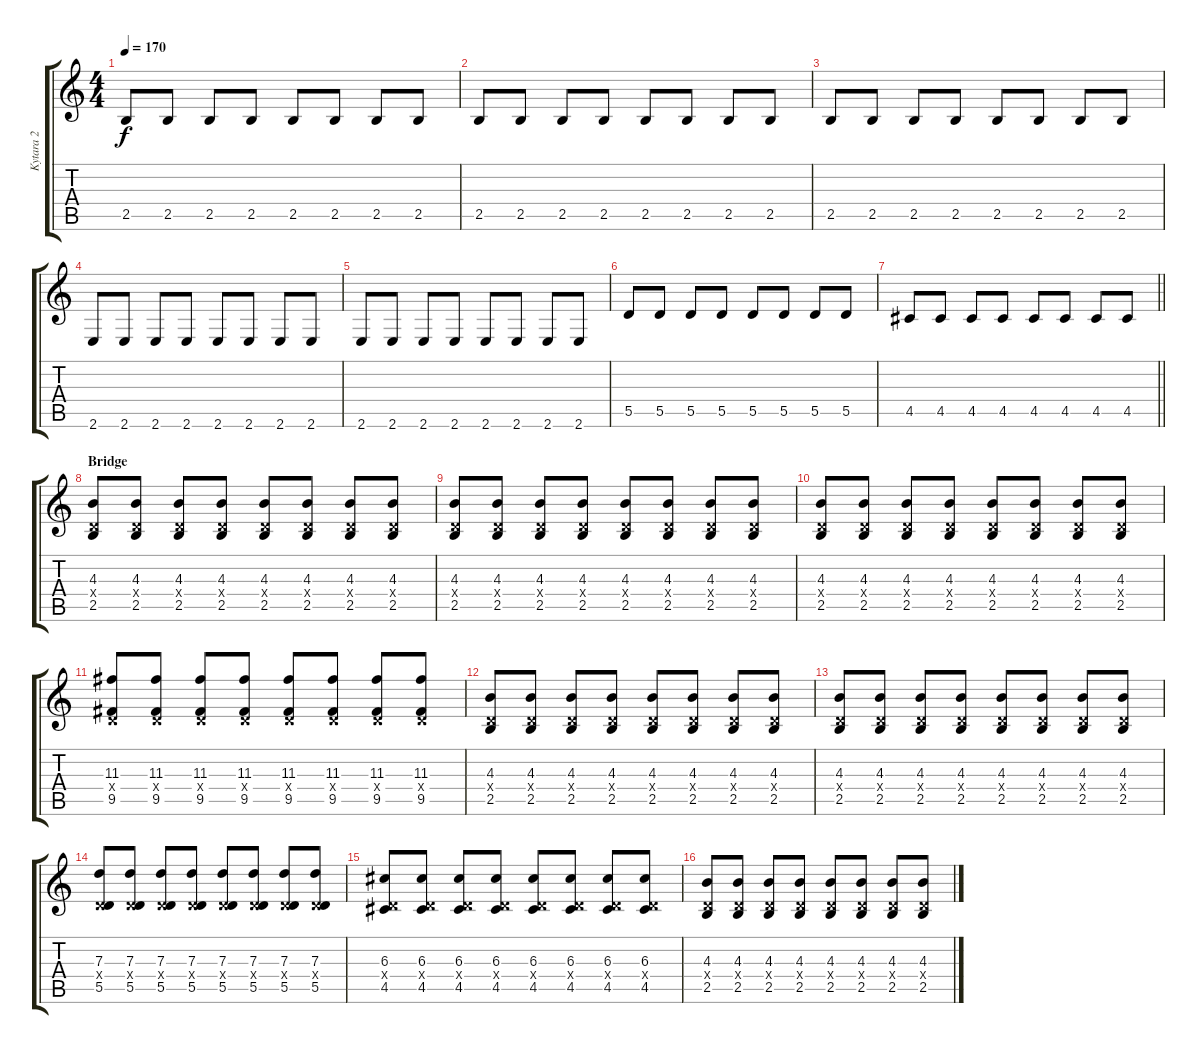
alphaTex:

\track ("Kytara 2" "Kytara 2") {instrument overdrivenguitar}
\staff {score tabs}
\tuning (E4 B3 G3 D3 A2 D2) {hide}
\ts (4 4)
\tempo 170
\clef g2
\ks c
2.5.8{dy f} 2.5.8 2.5.8 2.5.8 2.5.8 2.5.8 2.5.8 2.5.8 |
2.5.8 2.5.8 2.5.8 2.5.8 2.5.8 2.5.8 2.5.8 2.5.8 |
2.5.8 2.5.8 2.5.8 2.5.8 2.5.8 2.5.8 2.5.8 2.5.8 |
2.6.8 2.6.8 2.6.8 2.6.8 2.6.8 2.6.8 2.6.8 2.6.8 |
2.6.8 2.6.8 2.6.8 2.6.8 2.6.8 2.6.8 2.6.8 2.6.8 |
5.5.8 5.5.8 5.5.8 5.5.8 5.5.8 5.5.8 5.5.8 5.5.8 |
\barLineRight lightlight
4.5.8 4.5.8 4.5.8 4.5.8 4.5.8 4.5.8 4.5.8 4.5.8 |
\section ("" "Bridge")
(4.3 0.4{x} 2.5).8 (4.3 0.4{x} 2.5).8 (4.3 0.4{x} 2.5).8 (4.3 0.4{x} 2.5).8 (4.3 0.4{x} 2.5).8 (4.3 0.4{x} 2.5).8 (4.3 0.4{x} 2.5).8 (4.3 0.4{x} 2.5).8 |
(4.3 0.4{x} 2.5).8 (4.3 0.4{x} 2.5).8 (4.3 0.4{x} 2.5).8 (4.3 0.4{x} 2.5).8 (4.3 0.4{x} 2.5).8 (4.3 0.4{x} 2.5).8 (4.3 0.4{x} 2.5).8 (4.3 0.4{x} 2.5).8 |
(4.3 0.4{x} 2.5).8 (4.3 0.4{x} 2.5).8 (4.3 0.4{x} 2.5).8 (4.3 0.4{x} 2.5).8 (4.3 0.4{x} 2.5).8 (4.3 0.4{x} 2.5).8 (4.3 0.4{x} 2.5).8 (4.3 0.4{x} 2.5).8 |
(11.3 0.4{x} 9.5).8 (11.3 0.4{x} 9.5).8 (11.3 0.4{x} 9.5).8 (11.3 0.4{x} 9.5).8 (11.3 0.4{x} 9.5).8 (11.3 0.4{x} 9.5).8 (11.3 0.4{x} 9.5).8 (11.3 0.4{x} 9.5).8 |
(4.3 0.4{x} 2.5).8 (4.3 0.4{x} 2.5).8 (4.3 0.4{x} 2.5).8 (4.3 0.4{x} 2.5).8 (4.3 0.4{x} 2.5).8 (4.3 0.4{x} 2.5).8 (4.3 0.4{x} 2.5).8 (4.3 0.4{x} 2.5).8 |
(4.3 0.4{x} 2.5).8 (4.3 0.4{x} 2.5).8 (4.3 0.4{x} 2.5).8 (4.3 0.4{x} 2.5).8 (4.3 0.4{x} 2.5).8 (4.3 0.4{x} 2.5).8 (4.3 0.4{x} 2.5).8 (4.3 0.4{x} 2.5).8 |
(7.3 0.4{x} 5.5).8 (7.3 0.4{x} 5.5).8 (7.3 0.4{x} 5.5).8 (7.3 0.4{x} 5.5).8 (7.3 0.4{x} 5.5).8 (7.3 0.4{x} 5.5).8 (7.3 0.4{x} 5.5).8 (7.3 0.4{x} 5.5).8 |
(6.3 0.4{x} 4.5).8 (6.3 0.4{x} 4.5).8 (6.3 0.4{x} 4.5).8 (6.3 0.4{x} 4.5).8 (6.3 0.4{x} 4.5).8 (6.3 0.4{x} 4.5).8 (6.3 0.4{x} 4.5).8 (6.3 0.4{x} 4.5).8 |
(4.3 0.4{x} 2.5).8 (4.3 0.4{x} 2.5).8 (4.3 0.4{x} 2.5).8 (4.3 0.4{x} 2.5).8 (4.3 0.4{x} 2.5).8 (4.3 0.4{x} 2.5).8 (4.3 0.4{x} 2.5).8 (4.3 0.4{x} 2.5).8
